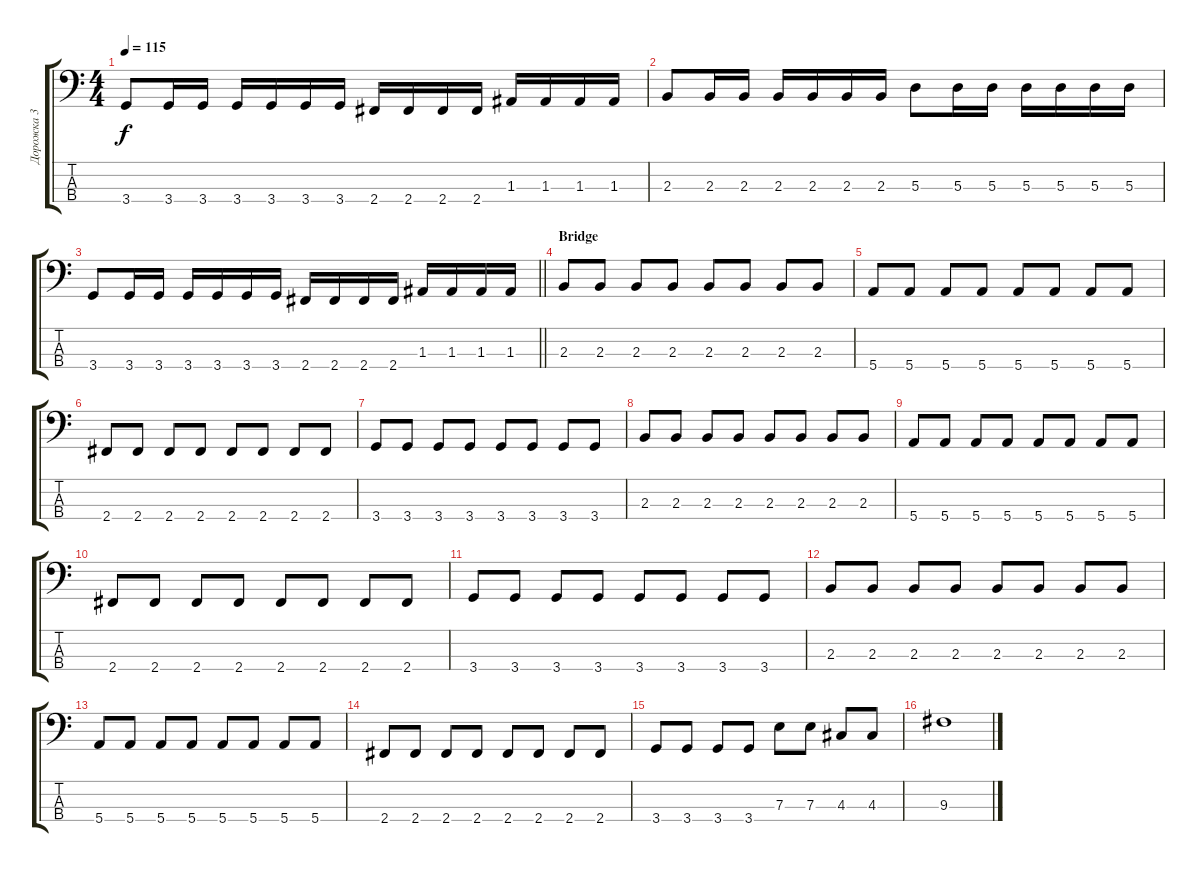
\track ("Дорожка 3" "Дорожка 3") {instrument electricbassfinger}
\staff {score tabs}
\tuning (G2 D2 A1 E1) {hide}
\ts (4 4)
\tempo 115
\clef f4
\ks c
3.4.8{dy f} 3.4.16 3.4.16 3.4.16 3.4.16 3.4.16 3.4.16 2.4.16 2.4.16 2.4.16 2.4.16 1.3.16 1.3.16 1.3.16 1.3.16 |
2.3.8 2.3.16 2.3.16 2.3.16 2.3.16 2.3.16 2.3.16 5.3.8 5.3.16 5.3.16 5.3.16 5.3.16 5.3.16 5.3.16 |
\barLineRight lightlight
3.4.8 3.4.16 3.4.16 3.4.16 3.4.16 3.4.16 3.4.16 2.4.16 2.4.16 2.4.16 2.4.16 1.3.16 1.3.16 1.3.16 1.3.16 |
\section ("" "Bridge")
2.3.8 2.3.8 2.3.8 2.3.8 2.3.8 2.3.8 2.3.8 2.3.8 |
5.4.8 5.4.8 5.4.8 5.4.8 5.4.8 5.4.8 5.4.8 5.4.8 |
2.4.8 2.4.8 2.4.8 2.4.8 2.4.8 2.4.8 2.4.8 2.4.8 |
3.4.8 3.4.8 3.4.8 3.4.8 3.4.8 3.4.8 3.4.8 3.4.8 |
2.3.8 2.3.8 2.3.8 2.3.8 2.3.8 2.3.8 2.3.8 2.3.8 |
5.4.8 5.4.8 5.4.8 5.4.8 5.4.8 5.4.8 5.4.8 5.4.8 |
2.4.8 2.4.8 2.4.8 2.4.8 2.4.8 2.4.8 2.4.8 2.4.8 |
3.4.8 3.4.8 3.4.8 3.4.8 3.4.8 3.4.8 3.4.8 3.4.8 |
2.3.8 2.3.8 2.3.8 2.3.8 2.3.8 2.3.8 2.3.8 2.3.8 |
5.4.8 5.4.8 5.4.8 5.4.8 5.4.8 5.4.8 5.4.8 5.4.8 |
2.4.8 2.4.8 2.4.8 2.4.8 2.4.8 2.4.8 2.4.8 2.4.8 |
3.4.8 3.4.8 3.4.8 3.4.8 7.3.8 7.3.8 4.3.8 4.3.8 |
9.3.1
